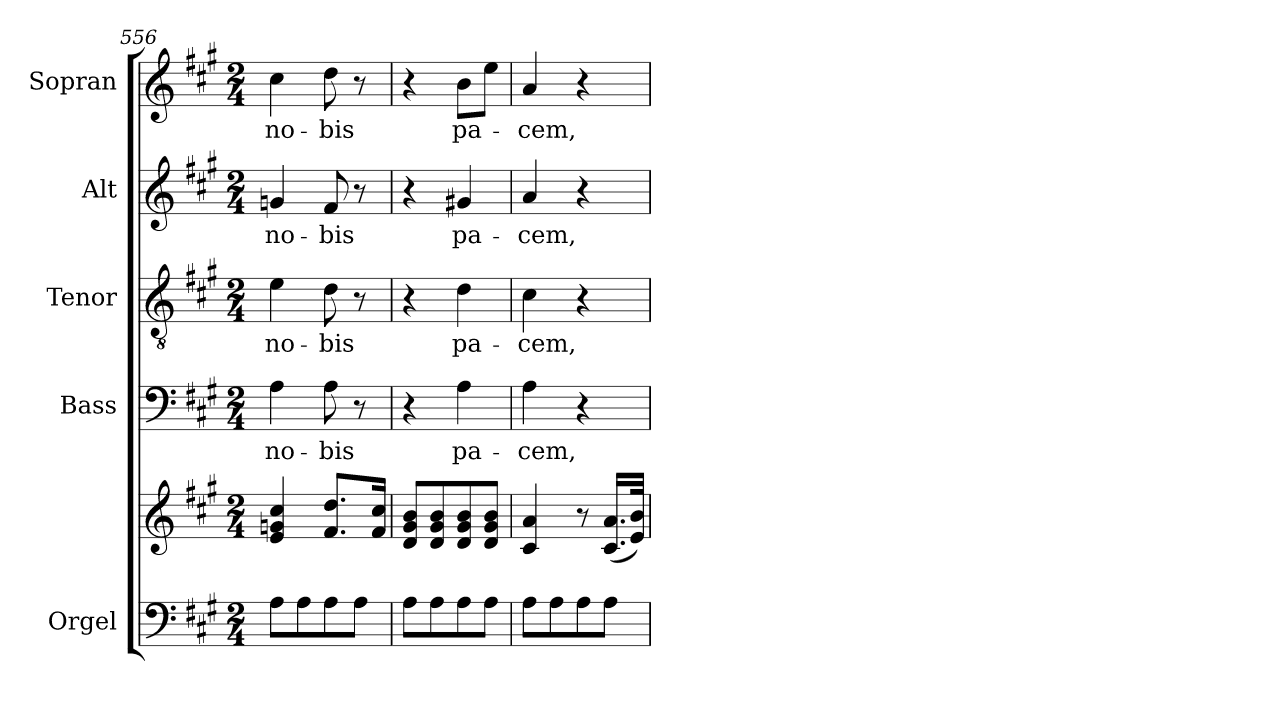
**kern	**kern	**kern	**text	**kern	**text	**kern	**text	**kern	**text
*part5	*part5	*part4	*part4	*part3	*part3	*part2	*part2	*part1	*part1
*staff6	*staff5	*staff4	*staff4	*staff3	*staff3	*staff2	*staff2	*staff1	*staff1
*I"Orgel	*	*I"Bass	*	*I"Tenor	*	*I"Alt	*	*I"Sopran	*
*I'Org.	*	*I'B.	*	*I'T.	*	*I'A.	*	*I'S.	*
*clefF4	*clefG2	*clefF4	*	*clefGv2	*	*clefG2	*	*clefG2	*
*k[f#c#g#]	*k[f#c#g#]	*k[f#c#g#]	*	*k[f#c#g#]	*	*k[f#c#g#]	*	*k[f#c#g#]	*
*A:	*A:	*A:	*	*A:	*	*A:	*	*A:	*
*M2/4	*M2/4	*M2/4	*	*M2/4	*	*M2/4	*	*M2/4	*
=556	=556	=556	=556	=556	=556	=556	=556	=556	=556
!	!	!	!LO:LY:b	!	!LO:LY:b	!	!LO:LY:b	!	!LO:LY:b
8A\L	4e/ 4gn/ 4cc#/	4A\	no-	4e\	no-	4gn/	no-	4cc#\	no-
8A\	.	.	.	.	.	.	.	.	.
!	!	!	!LO:LY:b	!	!LO:LY:b	!	!LO:LY:b	!	!LO:LY:b
8A\	8.f#/ 8.dd/L	8A\	-bis	8d\	-bis	8f#/	-bis	8dd\	-bis
8A\J	.	8r	.	8r	.	8r	.	8r	.
.	16f#/ 16cc#/Jk	.	.	.	.	.	.	.	.
!!LO:PB:g=z
=557	=557	=557	=557	=557	=557	=557	=557	=557	=557
8A\L	8d/ 8g#/ 8b/L	4r	.	4r	.	4r	.	4r	.
8A\	8d/ 8g#/ 8b/	.	.	.	.	.	.	.	.
!	!	!	!LO:LY:b	!	!LO:LY:b	!	!LO:LY:b	!	!LO:LY:b
8A\	8d/ 8g#/ 8b/	4A\	pa-	4d\	pa-	4g#X/	pa-	8b\L	pa-
8A\J	8d/ 8g#/ 8b/J	.	.	.	.	.	.	8ee\J	.
=558	=558	=558	=558	=558	=558	=558	=558	=558	=558
!	!	!	!LO:LY:b	!	!LO:LY:b	!	!LO:LY:b	!	!LO:LY:b
8A\L	4c#/ 4a/	4A\	-cem,	4c#\	-cem,	4a/	-cem,	4a/	-cem,
8A\	.	.	.	.	.	.	.	.	.
8A\	8r	4r	.	4r	.	4r	.	4r	.
8A\J	(<16.c#/ 16.a/LL	.	.	.	.	.	.	.	.
.	32e/ 32b/JJk)	.	.	.	.	.	.	.	.
=	=	=	=	=	=	=	=	=	=
*-	*-	*-	*-	*-	*-	*-	*-	*-	*-
